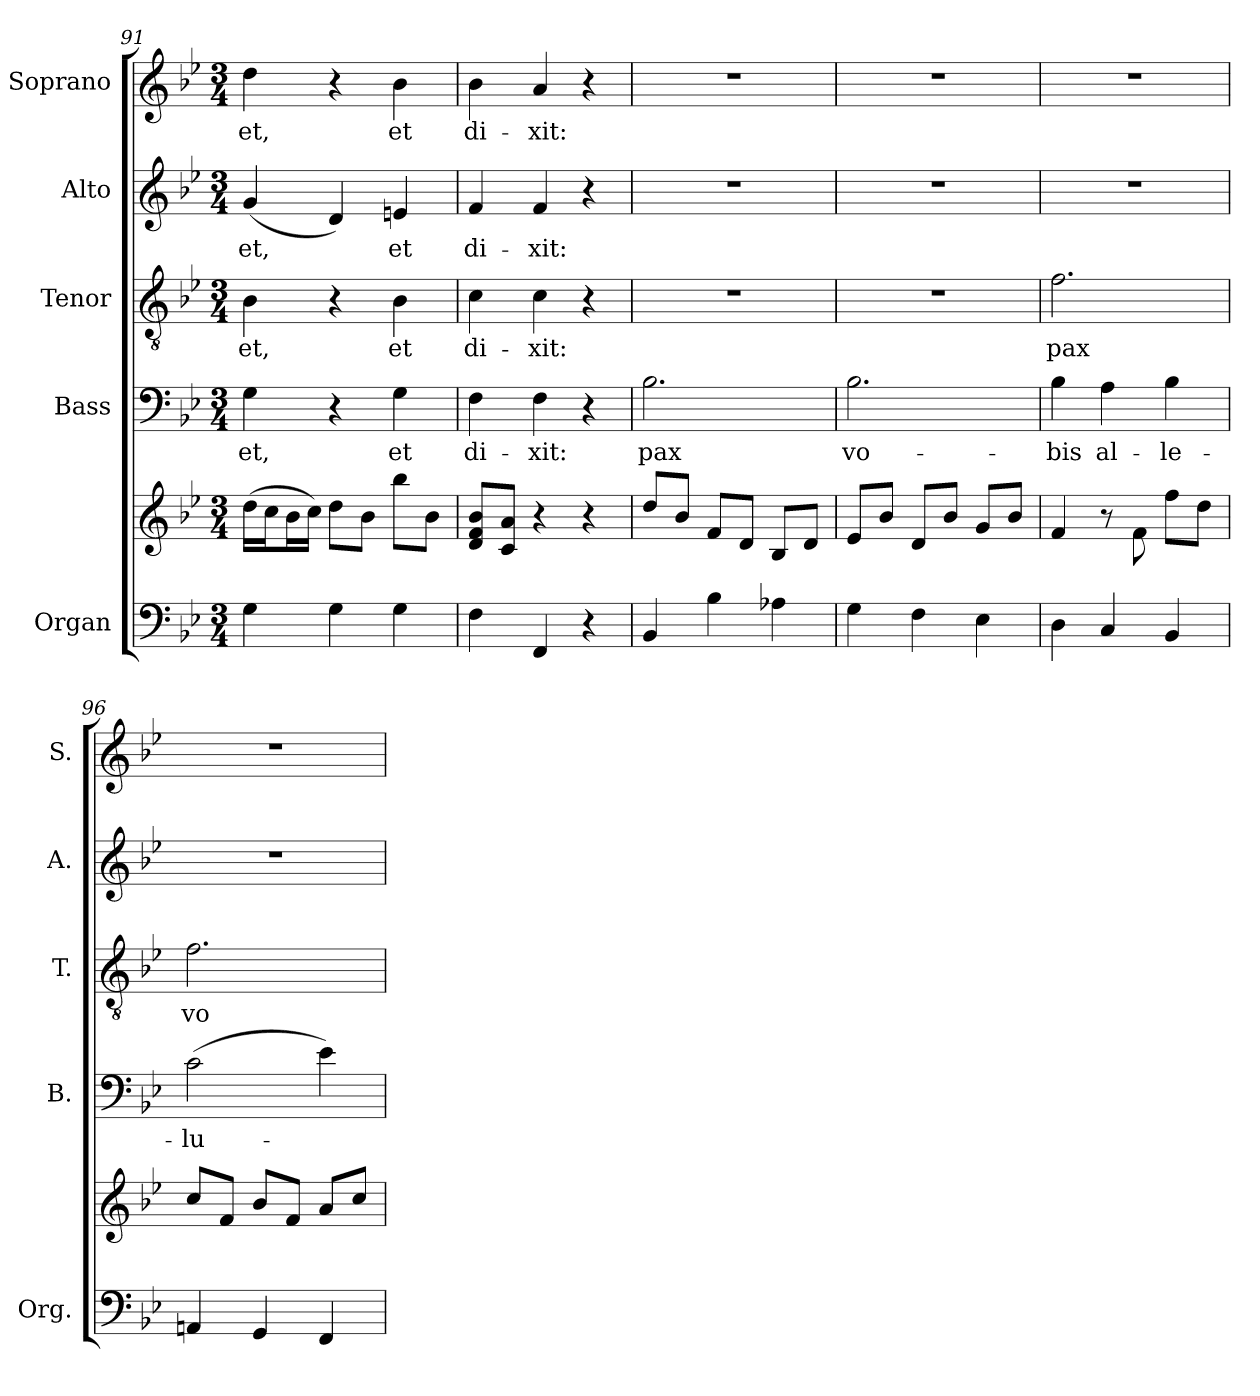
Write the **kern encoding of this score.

**kern	**kern	**kern	**text	**kern	**text	**kern	**text	**kern	**text
*part5	*part5	*part4	*part4	*part3	*part3	*part2	*part2	*part1	*part1
*staff6	*staff5	*staff4	*staff4	*staff3	*staff3	*staff2	*staff2	*staff1	*staff1
*I"Organ	*	*I"Bass	*	*I"Tenor	*	*I"Alto	*	*I"Soprano	*
*I'Org.	*	*I'B.	*	*I'T.	*	*I'A.	*	*I'S.	*
*clefF4	*clefG2	*clefF4	*	*clefGv2	*	*clefG2	*	*clefG2	*
*	*	*	*	*ITrd7c12	*	*	*	*	*
*k[b-e-]	*k[b-e-]	*k[b-e-]	*	*k[b-e-]	*	*k[b-e-]	*	*k[b-e-]	*
*B-:	*B-:	*B-:	*	*B-:	*	*B-:	*	*B-:	*
*M3/4	*M3/4	*M3/4	*	*M3/4	*	*M3/4	*	*M3/4	*
=91	=91	=91	=91	=91	=91	=91	=91	=91	=91
!	!	!	!LO:LY:b:color=#000000	!	!	!	!	!	!
!	!	!	!	!	!LO:LY:b:color=#000000	!	!	!	!
!	!	!	!	!	!	!	!LO:LY:b:color=#000000	!	!
!	!	!	!	!	!	!	!	!	!LO:LY:b:color=#000000
4Gi\	(16ddi\LL	4Gi\	et,	4BB-i\	et,	(4gi/	et,	4ddi\	et,
.	16cci\J	.	.	.	.	.	.	.	.
.	16b-i\L	.	.	.	.	.	.	.	.
.	16cci\JJ)	.	.	.	.	.	.	.	.
4Gi\	8ddi\L	4r	.	4r	.	4di/)	.	4r	.
.	8b-i\J	.	.	.	.	.	.	.	.
!	!	!	!LO:LY:b:color=#000000	!	!	!	!	!	!
!	!	!	!	!	!LO:LY:b:color=#000000	!	!	!	!
!	!	!	!	!	!	!	!LO:LY:b:color=#000000	!	!
!	!	!	!	!	!	!	!	!	!LO:LY:b:color=#000000
4Gi\	8bb-i\L	4Gi\	et	4BB-i\	et	4eni/	et	4b-i\	et
.	8b-i\J	.	.	.	.	.	.	.	.
=92	=92	=92	=92	=92	=92	=92	=92	=92	=92
!	!	!	!LO:LY:b:color=#000000	!	!	!	!	!	!
!	!	!	!	!	!LO:LY:b:color=#000000	!	!	!	!
!	!	!	!	!	!	!	!LO:LY:b:color=#000000	!	!
!	!	!	!	!	!	!	!	!	!LO:LY:b:color=#000000
4Fi\	8di/ 8fi/ 8b-i/L	4Fi\	di-	4Ci\	di-	4fi/	di-	4b-i\	di-
.	8ci/ 8ai/J	.	.	.	.	.	.	.	.
!	!	!	!LO:LY:b:color=#000000	!	!	!	!	!	!
!	!	!	!	!	!LO:LY:b:color=#000000	!	!	!	!
!	!	!	!	!	!	!	!LO:LY:b:color=#000000	!	!
!	!	!	!	!	!	!	!	!	!LO:LY:b:color=#000000
4FFi/	4r	4Fi\	-xit:	4Ci\	-xit:	4fi/	-xit:	4ai/	-xit:
4r	4r	4r	.	4r	.	4r	.	4r	.
=93	=93	=93	=93	=93	=93	=93	=93	=93	=93
!	!	!	!LO:LY:b:color=#000000	!LO:N:vis=1	!	!LO:N:vis=1	!	!LO:N:vis=1	!
4BB-i/	8ddi/L	2.B-i\	pax	2.r	.	2.r	.	2.r	.
.	8b-i/J	.	.	.	.	.	.	.	.
4B-i\	8fi/L	.	.	.	.	.	.	.	.
.	8di/J	.	.	.	.	.	.	.	.
4A-Xi\	8B-i/L	.	.	.	.	.	.	.	.
.	8di/J	.	.	.	.	.	.	.	.
=94	=94	=94	=94	=94	=94	=94	=94	=94	=94
!	!	!	!LO:LY:b:color=#000000	!LO:N:vis=1	!	!LO:N:vis=1	!	!LO:N:vis=1	!
4Gi\	8e-i/L	2.B-i\	vo-	2.r	.	2.r	.	2.r	.
.	8b-i/J	.	.	.	.	.	.	.	.
4Fi\	8di/L	.	.	.	.	.	.	.	.
.	8b-i/J	.	.	.	.	.	.	.	.
4E-i\	8gi/L	.	.	.	.	.	.	.	.
.	8b-i/J	.	.	.	.	.	.	.	.
=95	=95	=95	=95	=95	=95	=95	=95	=95	=95
!	!	!	!LO:LY:b:color=#000000	!	!	!	!	!	!
!	!	!	!	!	!LO:LY:b:color=#000000	!LO:N:vis=1	!	!LO:N:vis=1	!
4Di\	4fi/	4B-i\	-bis	2.Fi\	pax	2.r	.	2.r	.
!	!	!	!LO:LY:b:color=#000000	!	!	!	!	!	!
4Ci/	8r	4Ai\	al-	.	.	.	.	.	.
.	8fi\	.	.	.	.	.	.	.	.
!	!	!	!LO:LY:b:color=#000000	!	!	!	!	!	!
4BB-i/	8ffi\L	4B-i\	-le-	.	.	.	.	.	.
.	8ddi\J	.	.	.	.	.	.	.	.
=96	=96	=96	=96	=96	=96	=96	=96	=96	=96
!	!	!	!LO:LY:b:color=#000000	!	!	!	!	!	!
!	!	!	!	!	!LO:LY:b:color=#000000	!LO:N:vis=1	!	!LO:N:vis=1	!
4AAni/	8cci/L	(2ci\	-lu-	2.Fi\	vo-	2.r	.	2.r	.
.	8fi/J	.	.	.	.	.	.	.	.
4GGi/	8b-i/L	.	.	.	.	.	.	.	.
.	8fi/J	.	.	.	.	.	.	.	.
4FFi/	8ai/L	4e-i\)	.	.	.	.	.	.	.
.	8cci/J	.	.	.	.	.	.	.	.
=	=	=	=	=	=	=	=	=	=
*-	*-	*-	*-	*-	*-	*-	*-	*-	*-
